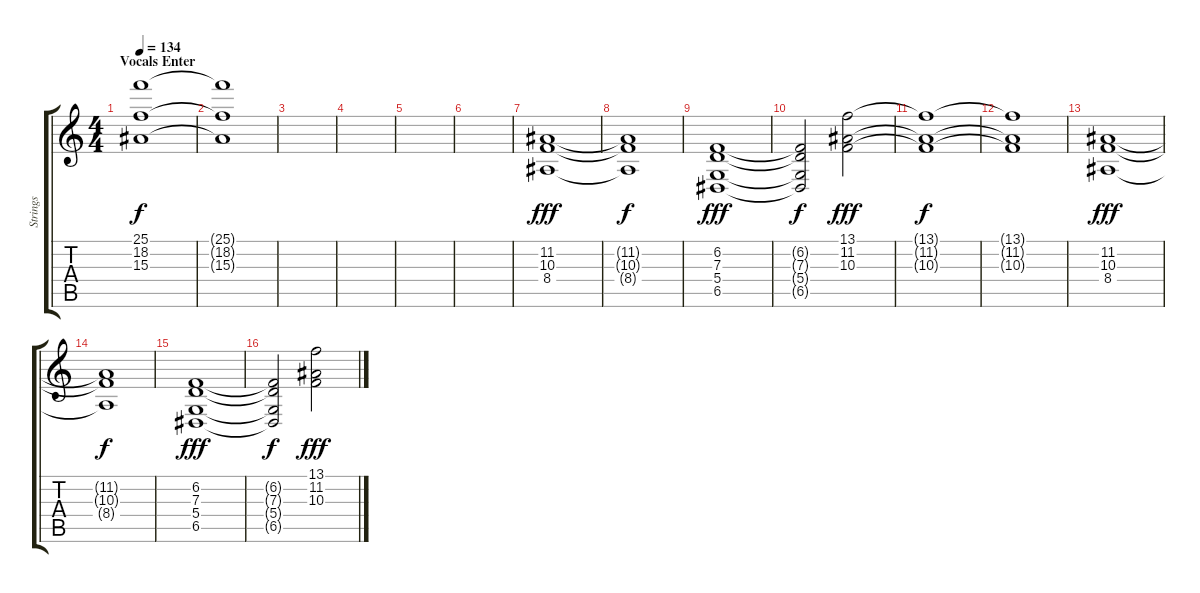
\track ("Strings" "Strings") {instrument stringensemble1}
\staff {score tabs}
\tuning (E4 B3 G3 D3 A2 E2) {hide}
\ts (4 4)
\section ("" "Vocals Enter")
\tempo 134
\clef g2
\ks c
(25.1{t} 18.2{t} 15.3{t}).1{dy f volume 0} |
(25.1{t} 18.2{t} 15.3{t}).1 |
|
|
|
|
(11.2 10.3 8.4).1{dy fff volume 5} |
(11.2{t} 10.3{t} 8.4{t}).1{dy f} |
(6.2 7.3 5.4 6.5).1{dy fff volume 0} |
(6.2{t} 7.3{t} 5.4{t} 6.5{t}).2{dy f} (13.1 11.2 10.3).2{dy fff volume 3} |
(13.1{t} 11.2{t} 10.3{t}).1{dy f} |
(13.1{t} 11.2{t} 10.3{t}).1 |
(11.2 10.3 8.4).1{dy fff volume 5} |
(11.2{t} 10.3{t} 8.4{t}).1{dy f} |
(6.2 7.3 5.4 6.5).1{dy fff volume 0} |
(6.2{t} 7.3{t} 5.4{t} 6.5{t}).2{dy f} (13.1 11.2 10.3).2{dy fff volume 3}
